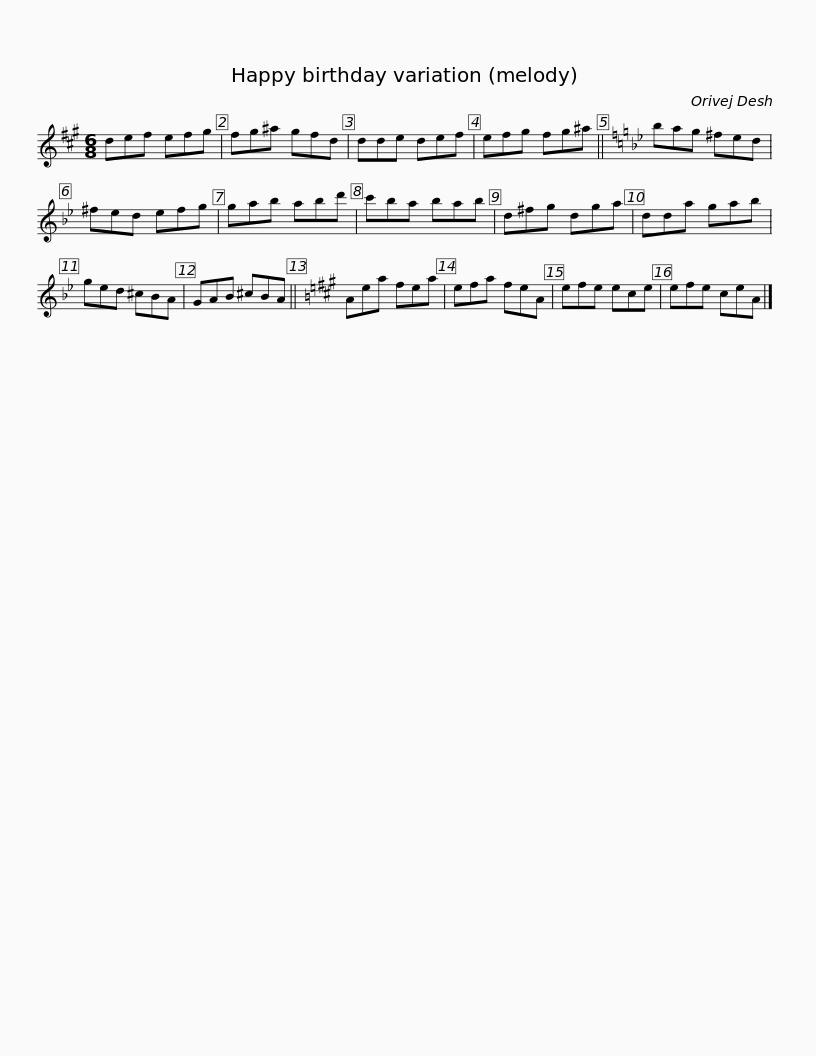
X:1
L:1/8
M:6/8
I:linebreak $
K:A
V:1 treble
V:1
 def efg | fg^a gfd | dde def | efg fg^a ||$[K:Bb] bag ^fed | %5
 ^fed efg | gab abd' | c'ba bab |$[K:Bb] d^fg dga | dda gab | %10
 ged ^cBA | GAB ^cBA ||$[K:A] Aea fea | efa feA | efe ece | %15
 efe ceA |] %16
